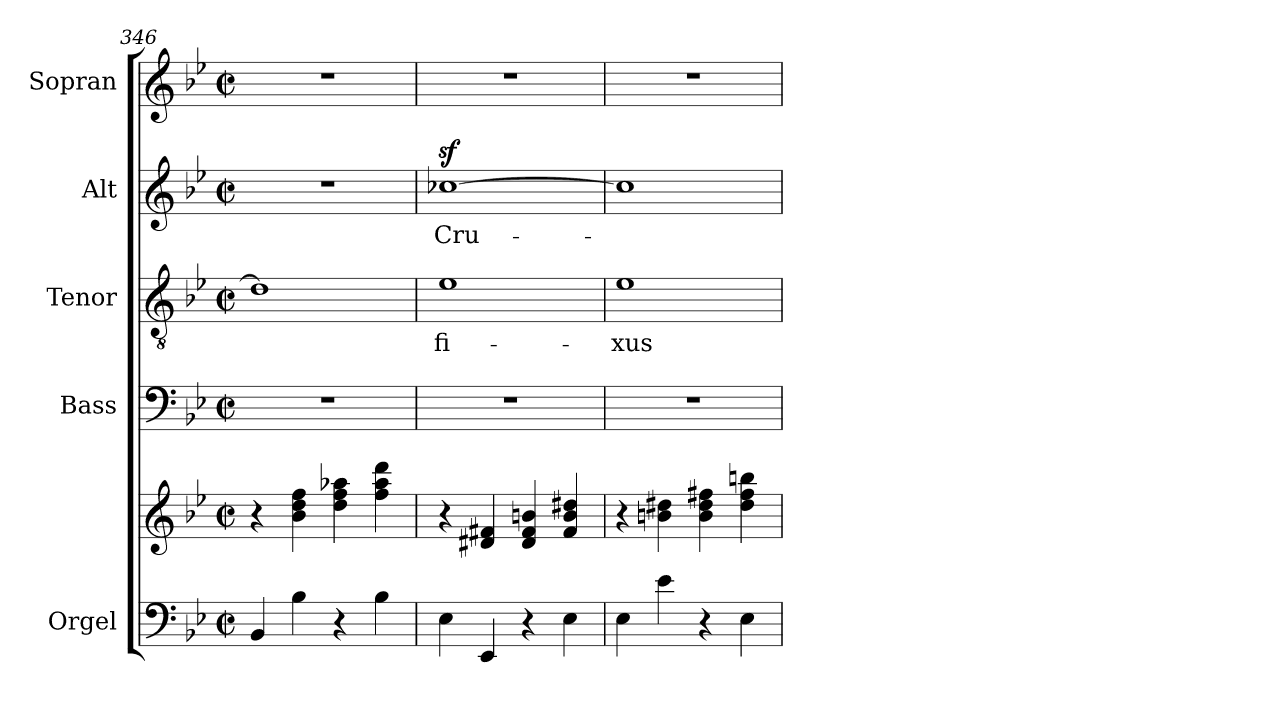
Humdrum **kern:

**kern	**kern	**kern	**kern	**text	**kern	**text	**kern
*part5	*part5	*part4	*part3	*part3	*part2	*part2	*part1
*staff6	*staff5	*staff4	*staff3	*staff3	*staff2	*staff2	*staff1
*I"Orgel	*	*I"Bass	*I"Tenor	*	*I"Alt	*	*I"Sopran
*I'Org.	*	*I'B.	*I'T.	*	*I'A.	*	*I'S.
*clefF4	*clefG2	*clefF4	*clefGv2	*	*clefG2	*	*clefG2
*k[b-e-]	*k[b-e-]	*k[b-e-]	*k[b-e-]	*	*k[b-e-]	*	*k[b-e-]
*B-:	*B-:	*B-:	*B-:	*	*B-:	*	*B-:
*M2/2	*M2/2	*M2/2	*M2/2	*	*M2/2	*	*M2/2
*met(c|)	*met(c|)	*met(c|)	*met(c|)	*	*met(c|)	*	*met(c|)
=346	=346	=346	=346	=346	=346	=346	=346
4BB-/	4r	1r	1d]	.	1r	.	1r
4B-\	4b-\ 4dd\ 4ff\	.	.	.	.	.	.
4r	4dd\ 4ff\ 4aa-X\	.	.	.	.	.	.
4B-\	4ff\ 4aa-\ 4ddd\	.	.	.	.	.	.
=347	=347	=347	=347	=347	=347	=347	=347
!	!	!	!	!LO:LY:b	!	!LO:LY:b	!
4E-\	4r	1r	1e-	-fi-	[1cc-Xz>	Cru-	1r
4EE-/	4d#X/ 4f#X/	.	.	.	.	.	.
4r	4d#/ 4f#/ 4bn/	.	.	.	.	.	.
4E-\	4f#/ 4b/ 4dd#X/	.	.	.	.	.	.
=348	=348	=348	=348	=348	=348	=348	=348
!	!	!	!	!LO:LY:b	!	!	!
4E-\	4r	1r	1e-	-xus	1cc-]	.	1r
4e-\	4bn\ 4dd#X\	.	.	.	.	.	.
4r	4b\ 4dd#\ 4ff#X\	.	.	.	.	.	.
4E-\	4dd#\ 4ff#\ 4bbn\	.	.	.	.	.	.
=	=	=	=	=	=	=	=
*-	*-	*-	*-	*-	*-	*-	*-
